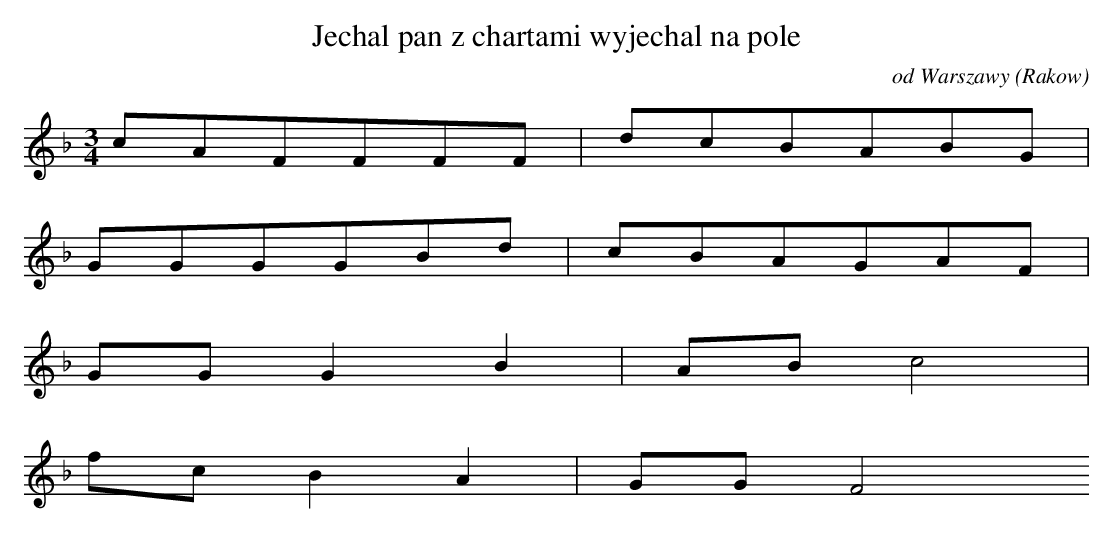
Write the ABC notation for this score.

X:1
T: Jechal pan z chartami wyjechal na pole
O: od Warszawy (Rakow)
M: 3/4
L: 1/8
K: F
cAFFFF | dcBABG |
GGGGBd | cBAGAF |
GGG2B2 | ABc4 |
fcB2A2 | GGF4
